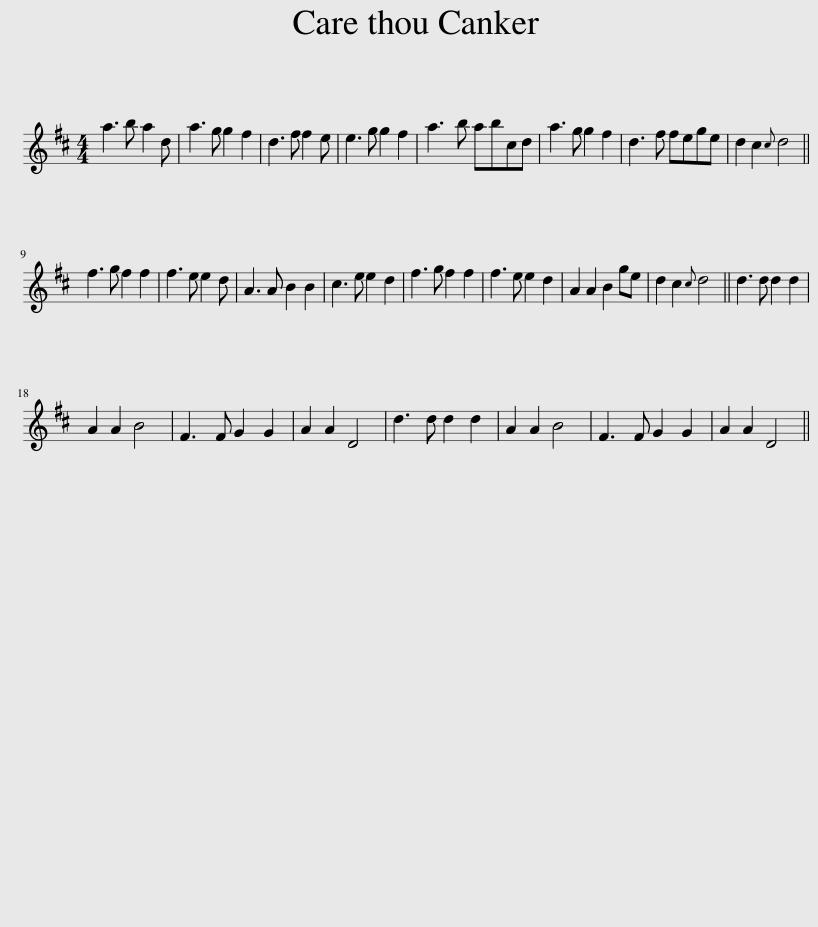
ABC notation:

X:1
L:1/8
M:4/4
I:linebreak $
K:D
V:1 treble
V:1
 a3 b a2 d | a3 g g2 f2 | d3 f f2 e | e3 g g2 f2 | a3 b abcd | %5
 a3 g g2 f2 | d3 f fege | d2 c2{c} d4 ||$ f3 g f2 f2 | f3 e e2 d | %10
 A3 A B2 B2 | c3 e e2 d2 | f3 g f2 f2 | f3 e e2 d2 | A2 A2 B2 ge | %15
 d2 c2{c} d4 || d3 d d2 d2 |$ A2 A2 B4 | F3 F G2 G2 | A2 A2 D4 | %20
 d3 d d2 d2 | A2 A2 B4 | F3 F G2 G2 | A2 A2 D4 || %24
